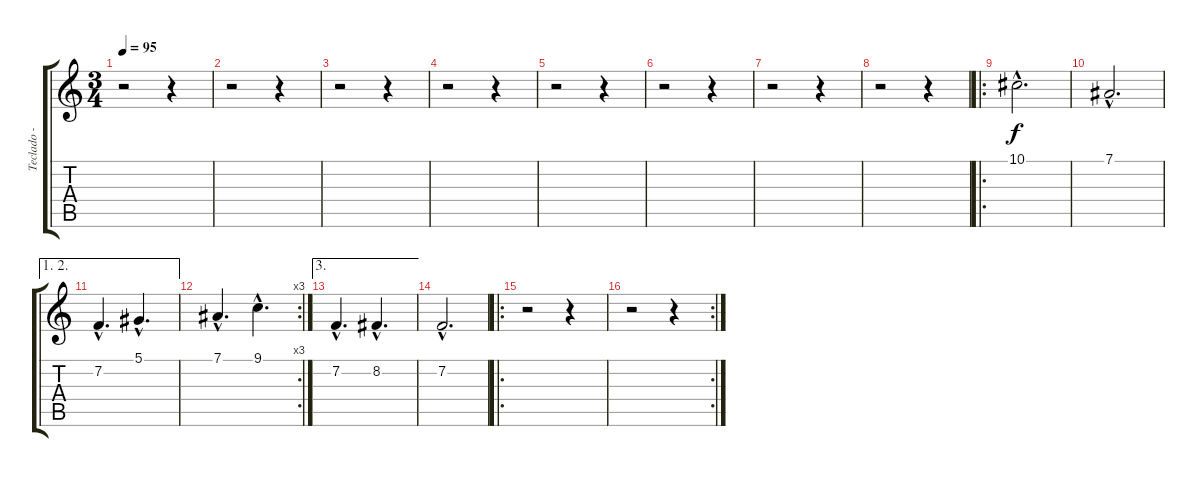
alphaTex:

\track ("Teclado - Mao Direita" "Teclado - ") {instrument flute}
\staff {score tabs}
\tuning (Eb4 Bb3 Gb3 Db3 Ab2 Eb2) {hide}
\ts (3 4)
\tempo 95
\clef g2
\ks c
r.2{dy f} r.4 |
r.2 r.4 |
r.2 r.4 |
r.2 r.4 |
r.2 r.4 |
r.2 r.4 |
r.2 r.4 |
r.2 r.4 |
\ro
10.1{hac}.2{d} |
7.1{hac}.2{d} |
\ae (1 2)
7.2{hac}.4{d} 5.1{hac}.4{d} |
\rc 3
7.1{hac}.4{d} 9.1{hac}.4{d} |
\ae 3
7.2{hac}.4{d} 8.2{hac}.4{d} |
7.2{hac}.2{d} |
\ro
r.2 r.4 |
\rc 2
r.2 r.4
